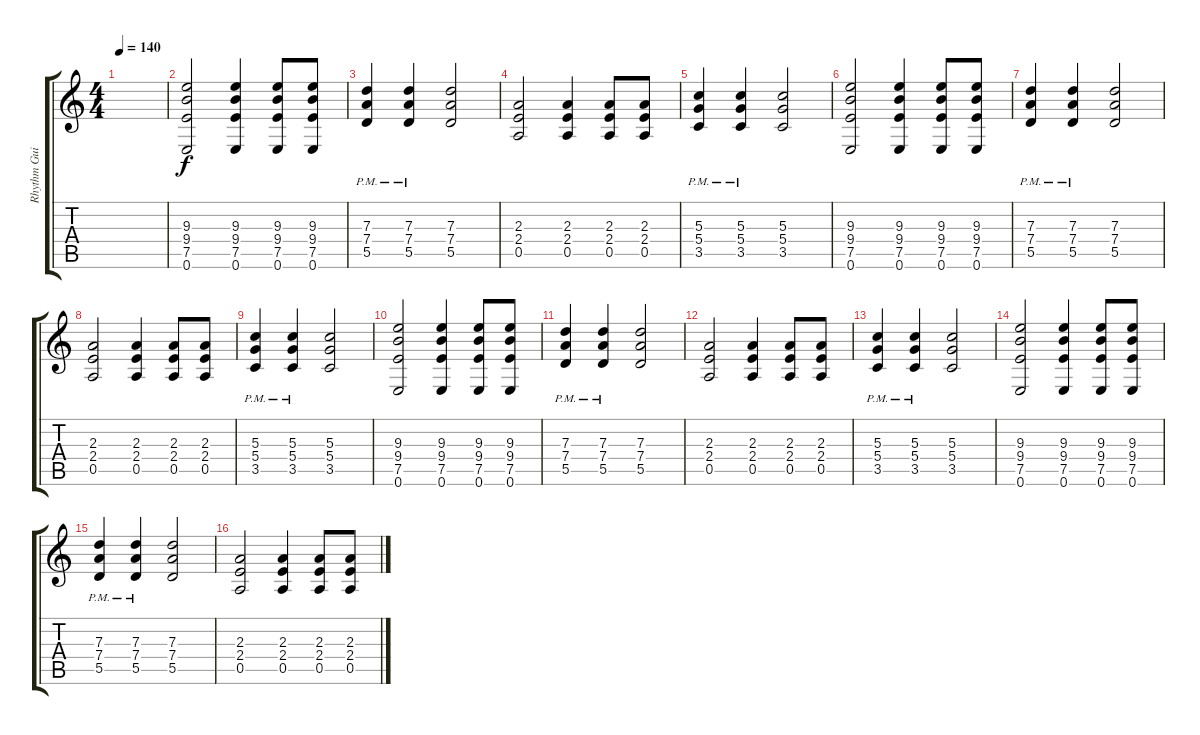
\track ("Rhythm Guitar" "Rhythm Gui") {instrument overdrivenguitar}
\staff {score tabs}
\tuning (E4 B3 G3 D3 A2 E2) {hide}
\ts (4 4)
\tempo 140
\clef g2
\ks c
|
(9.3 9.4 7.5 0.6).2 (9.3 9.4 7.5 0.6).4 (9.3 9.4 7.5 0.6).8 (9.3 9.4 7.5 0.6).8 |
(7.3{pm} 7.4{pm} 5.5{pm}).4 (7.3{pm} 7.4{pm} 5.5{pm}).4 (7.3 7.4 5.5).2 |
(2.3 2.4 0.5).2 (2.3 2.4 0.5).4 (2.3 2.4 0.5).8 (2.3 2.4 0.5).8 |
(5.3{pm} 5.4{pm} 3.5{pm}).4 (5.3{pm} 5.4{pm} 3.5{pm}).4 (5.3 5.4 3.5).2 |
(9.3 9.4 7.5 0.6).2 (9.3 9.4 7.5 0.6).4 (9.3 9.4 7.5 0.6).8 (9.3 9.4 7.5 0.6).8 |
(7.3{pm} 7.4{pm} 5.5{pm}).4 (7.3{pm} 7.4{pm} 5.5{pm}).4 (7.3 7.4 5.5).2 |
(2.3 2.4 0.5).2 (2.3 2.4 0.5).4 (2.3 2.4 0.5).8 (2.3 2.4 0.5).8 |
(5.3{pm} 5.4{pm} 3.5{pm}).4 (5.3{pm} 5.4{pm} 3.5{pm}).4 (5.3 5.4 3.5).2 |
(9.3 9.4 7.5 0.6).2 (9.3 9.4 7.5 0.6).4 (9.3 9.4 7.5 0.6).8 (9.3 9.4 7.5 0.6).8 |
(7.3{pm} 7.4{pm} 5.5{pm}).4 (7.3{pm} 7.4{pm} 5.5{pm}).4 (7.3 7.4 5.5).2 |
(2.3 2.4 0.5).2 (2.3 2.4 0.5).4 (2.3 2.4 0.5).8 (2.3 2.4 0.5).8 |
(5.3{pm} 5.4{pm} 3.5{pm}).4 (5.3{pm} 5.4{pm} 3.5{pm}).4 (5.3 5.4 3.5).2 |
(9.3 9.4 7.5 0.6).2 (9.3 9.4 7.5 0.6).4 (9.3 9.4 7.5 0.6).8 (9.3 9.4 7.5 0.6).8 |
(7.3{pm} 7.4{pm} 5.5{pm}).4 (7.3{pm} 7.4{pm} 5.5{pm}).4 (7.3 7.4 5.5).2 |
(2.3 2.4 0.5).2 (2.3 2.4 0.5).4 (2.3 2.4 0.5).8 (2.3 2.4 0.5).8
